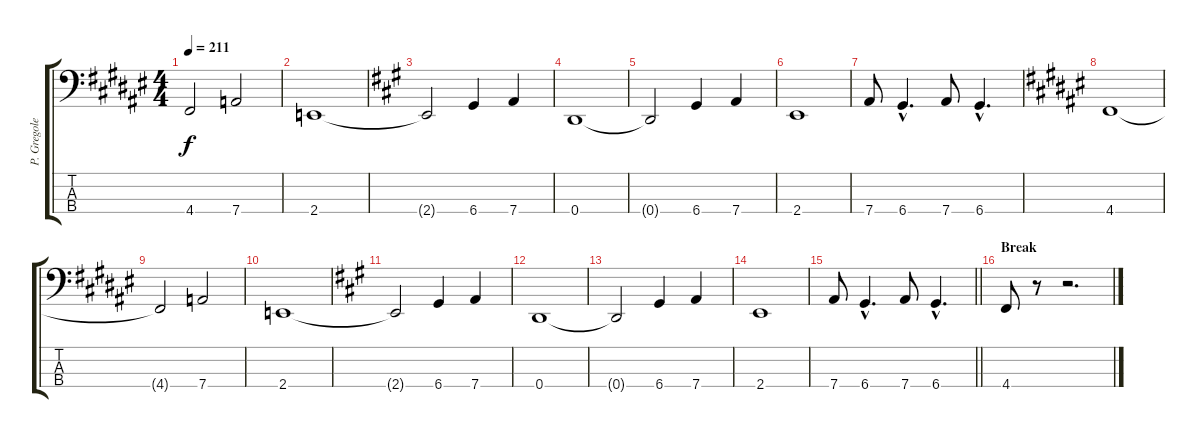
\track ("P. Gregoletto" "P. Gregole") {instrument electricbassfinger}
\staff {score tabs}
\tuning (G2 D2 A1 D1) {hide}
\ts (4 4)
\tempo 211
\clef f4
\ks d#minor
4.4{t}.2{dy f} 7.4.2 |
2.4.1 |
\ks f#minor
2.4{t}.2 6.4.4 7.4.4 |
0.4.1 |
0.4{t}.2 6.4.4 7.4.4 |
2.4.1 |
7.4.8 6.4{hac}.4{d} 7.4.8 6.4{hac}.4{d} |
\ks d#minor
4.4.1 |
4.4{t}.2 7.4.2 |
2.4.1 |
\ks f#minor
2.4{t}.2 6.4.4 7.4.4 |
0.4.1 |
0.4{t}.2 6.4.4 7.4.4 |
2.4.1 |
\barLineRight lightlight
7.4.8 6.4{hac}.4{d} 7.4.8 6.4{hac}.4{d} |
\section ("" "Break")
4.4.8 r.8 r.2{d}
